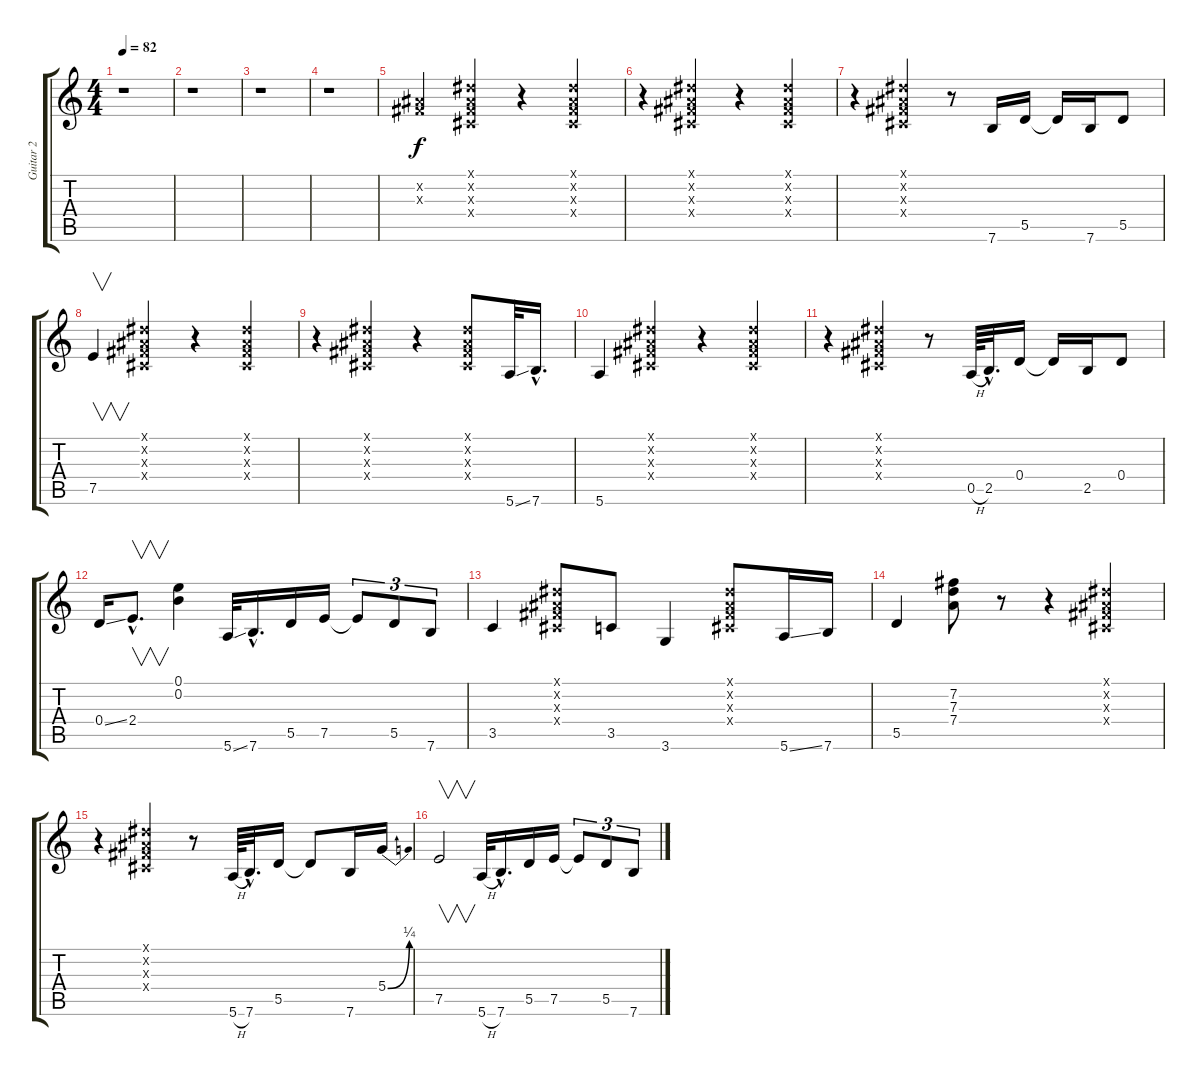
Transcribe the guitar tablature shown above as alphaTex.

\track ("Guitar 2" "Guitar 2") {instrument electricguitarclean}
\staff {score tabs}
\tuning (E4 B3 G3 D3 A2 E2) {hide}
\ts (4 4)
\tempo 82
\clef g2
\ks c
r.1{dy f instrument electricguitarclean} |
r.1 |
r.1 |
r.1 |
(-1.2{x} -1.3{x}).4 (-1.1{x} -1.2{x} -1.3{x} -1.4{x}).4 r.4 (-1.1{x} -1.2{x} -1.3{x} -1.4{x}).4 |
r.4 (-1.1{x} -1.2{x} -1.3{x} -1.4{x}).4 r.4 (-1.1{x} -1.2{x} -1.3{x} -1.4{x}).4 |
r.4 (-1.1{x} -1.2{x} -1.3{x} -1.4{x}).4 r.8 7.6.16 5.5.16 5.5{t}.16 7.6.16 5.5.8 |
7.5.4{v} (-1.1{x} -1.2{x} -1.3{x} -1.4{x}).4 r.4 (-1.1{x} -1.2{x} -1.3{x} -1.4{x}).4 |
r.4 (-1.1{x} -1.2{x} -1.3{x} -1.4{x}).4 r.4 (-1.1{x} -1.2{x} -1.3{x} -1.4{x}).8 5.6{ss}.32 7.6{hac}.16{d} |
5.6.4 (-1.1{x} -1.2{x} -1.3{x} -1.4{x}).4 r.4 (-1.1{x} -1.2{x} -1.3{x} -1.4{x}).4 |
r.4 (-1.1{x} -1.2{x} -1.3{x} -1.4{x}).4 r.8 0.5{h}.64 2.5{hac}.32{d} 0.4.16 0.4{t}.16 2.5.16 0.4.8 |
0.4{ss}.16 2.4{hac}.8{v d} (0.1 0.2).4 5.6{ss}.32 7.6{hac}.16{d} 5.5.16 7.5.16 7.5{t}.8{tu (3 2)} 5.5.8{tu (3 2)} 7.6.8{tu (3 2)} |
3.5.4 (-1.1{x} -1.2{x} -1.3{x} -1.4{x}).8 3.5.8 3.6.4 (-1.1{x} -1.2{x} -1.3{x} -1.4{x}).8 5.6{ss}.16 7.6.16 |
5.5.4 (7.2 7.3 7.4).8 r.8 r.4 (-1.1{x} -1.2{x} -1.3{x} -1.4{x}).4 |
r.4 (-1.1{x} -1.2{x} -1.3{x} -1.4{x}).4 r.8 5.6{h}.64 7.6{hac}.32{d} 5.5.16 5.5{t}.8 7.6.16 5.4{be (bend 0 0 60 1)}.16 |
7.5.2{v} 5.6{h}.32 7.6{hac}.16{d} 5.5.16 7.5.16 7.5{t}.8{tu (3 2)} 5.5.8{tu (3 2)} 7.6.8{tu (3 2)}
